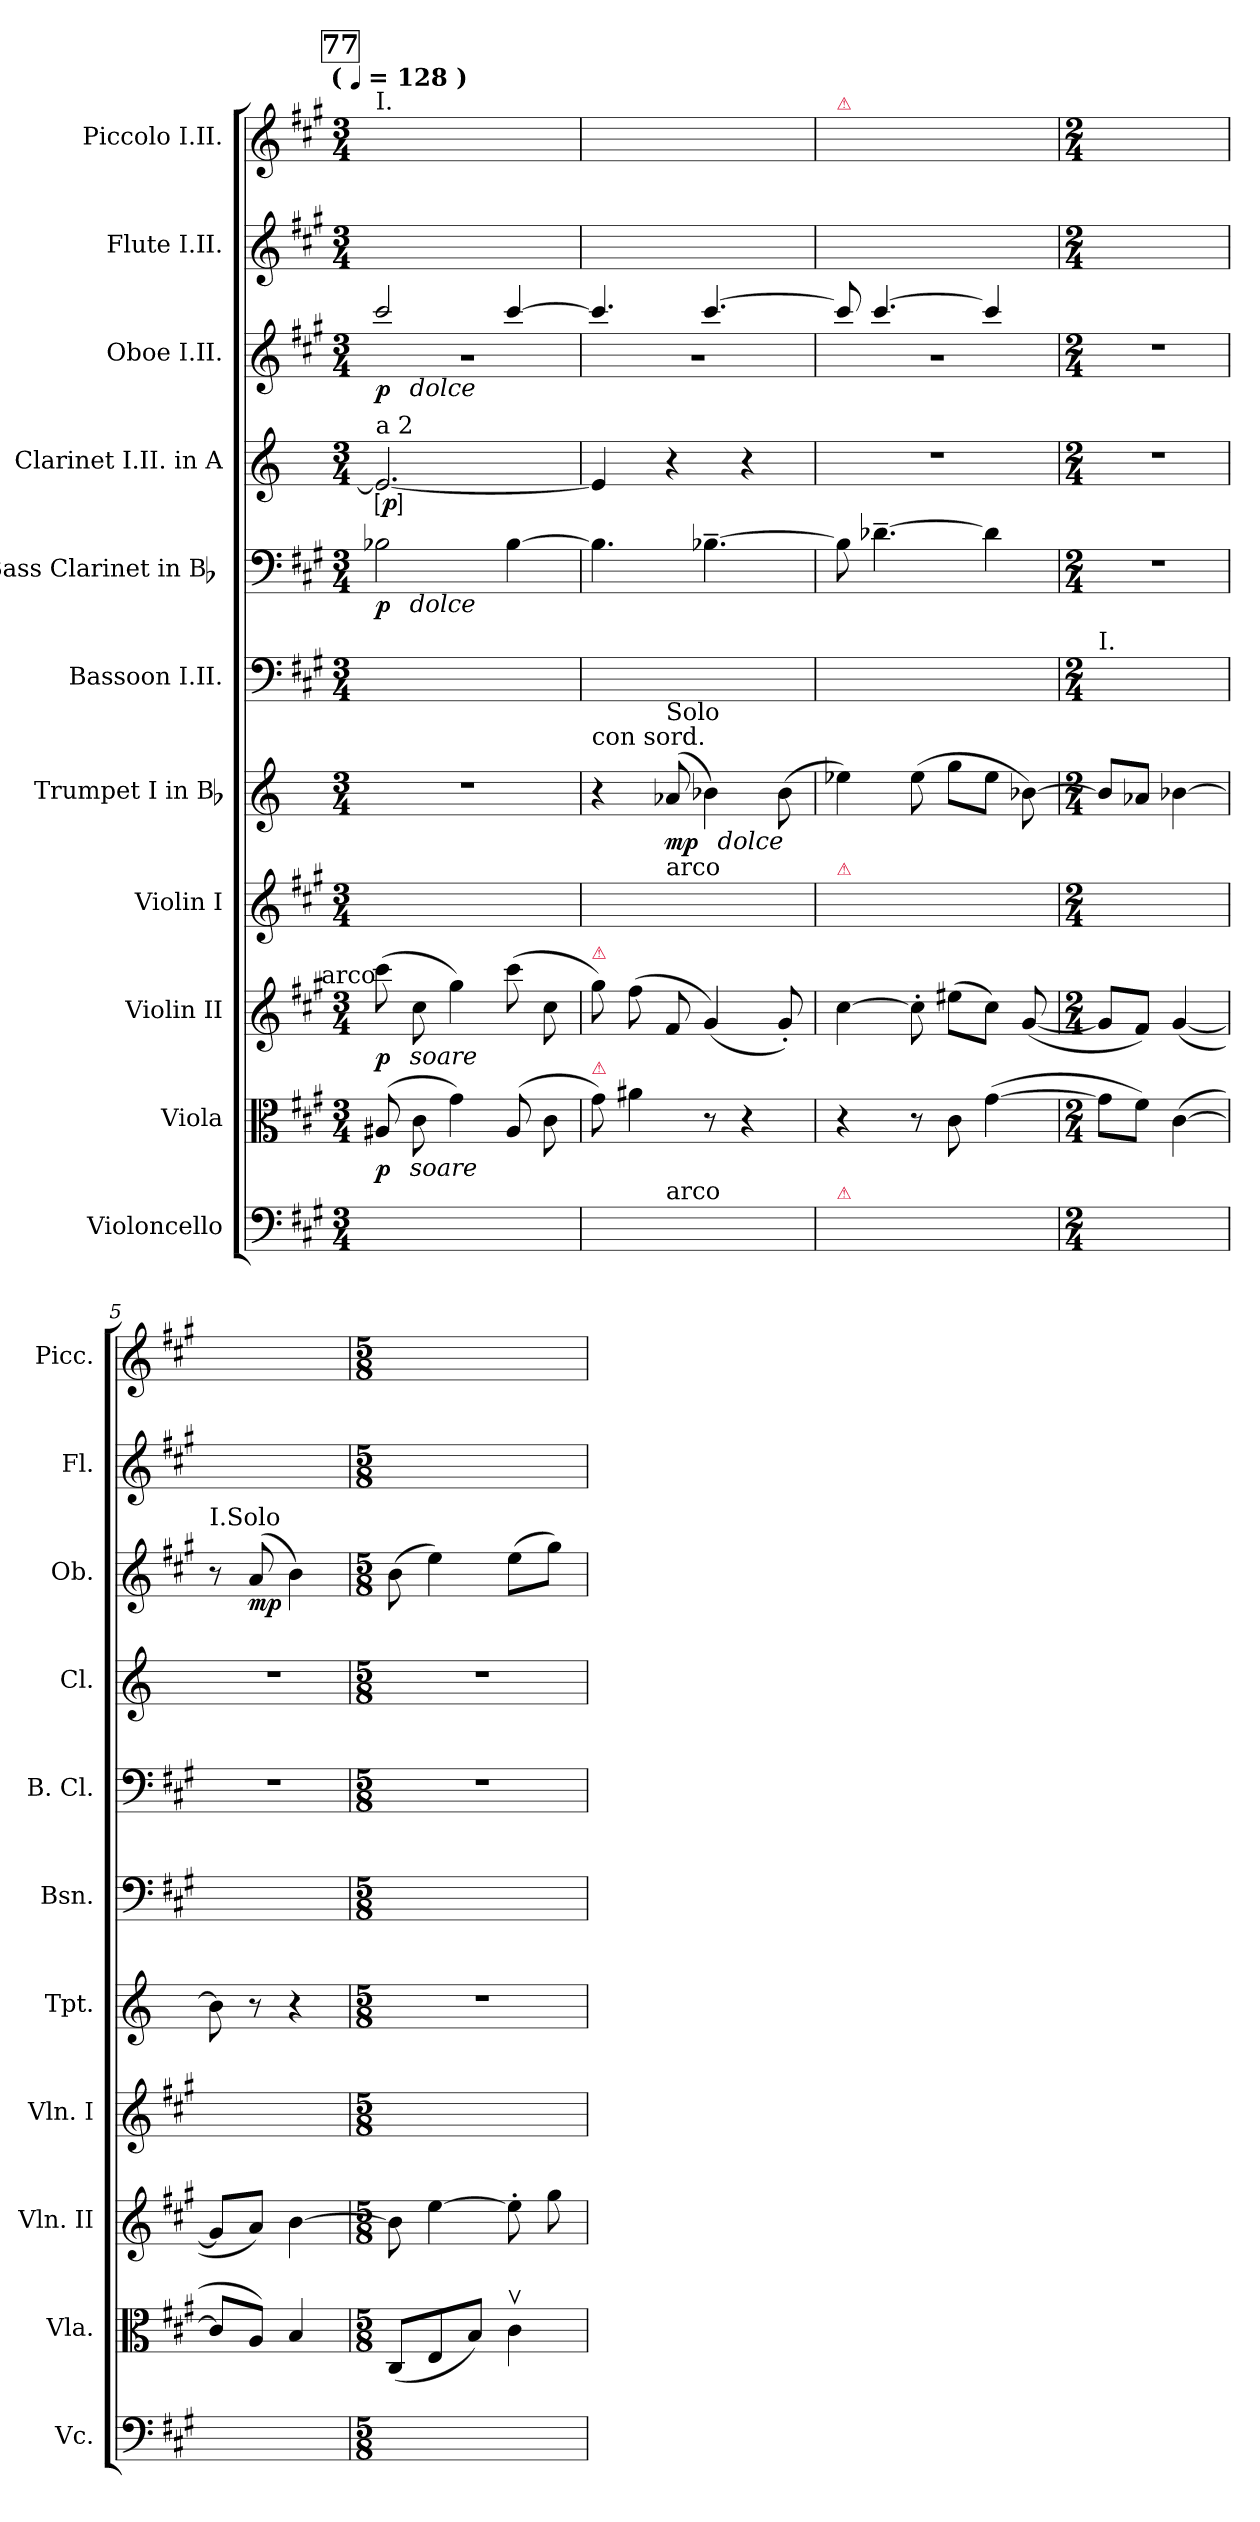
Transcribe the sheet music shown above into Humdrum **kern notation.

**kern	**kern	**dynam	**kern	**dynam	**kern	**kern	**dynam	**kern	**kern	**dynam	**kern	**dynam	**kern	**dynam	**kern	**kern
*part11	*part10	*part10	*part9	*part9	*part8	*part7	*part7	*part6	*part5	*part5	*part4	*part4	*part3	*part3	*part2	*part1
*staff11	*staff10	*staff10	*staff9	*staff9	*staff8	*staff7	*staff7	*staff6	*staff5	*staff5	*staff4	*staff4	*staff3	*staff3	*staff2	*staff1
*I"Violoncello	*I"Viola	*	*I"Violin II	*	*I"Violin I	*I"Trumpet I in Bb	*	*I"Bassoon I.II.	*I"Bass Clarinet in Bb [C]	*	*I"Clarinet I.II. in A	*	*I"Oboe I.II.	*	*I"Flute I.II.	*I"Piccolo I.II.
*I'Vc.	*I'Vla.	*	*I'Vln. II	*	*I'Vln. I	*I'Tpt.	*	*I'Bsn.	*I'B. Cl.	*	*I'Cl.	*	*I'Ob.	*	*I'Fl.	*I'Picc.
*clefF4	*clefC3	*	*clefG2	*	*clefG2	*clefG2	*	*clefF4	*clefF4	*	*clefG2	*	*clefG2	*	*clefG2	*clefG2
*	*	*	*	*	*	*ITrd1c2	*	*	*	*	*ITrd2c3	*	*	*	*	*ITrd-7c-12
*k[f#c#g#]	*k[f#c#g#]	*	*k[f#c#g#]	*	*k[f#c#g#]	*k[b-e-]	*	*k[f#c#g#]	*k[f#c#g#]	*	*k[f#c#g#]	*	*k[f#c#g#]	*	*k[f#c#g#]	*k[f#c#g#]
*A:	*A:	*	*A:	*	*A:	*B-:	*	*A:	*A:	*	*A:	*	*A:	*	*A:	*A:
!!LO:TX:omd:t=( [quarter] = 128 )
*M3/4	*M3/4	*	*M3/4	*	*M3/4	*M3/4	*	*M3/4	*M3/4	*	*M3/4	*	*M3/4	*	*M3/4	*M3/4
*MM128	*MM128	*	*MM128	*	*MM128	*MM128	*	*MM128	*MM128	*	*MM128	*	*MM128	*	*MM128	*MM128
!!LO:REH:place=s1:t=77
=1	=1	=1	=1	=1	=1	=1	=1	=1	=1	=1	=1	=1	=1	=1	=1	=1
*	*	*	*	*	*	*	*	*	*	*	*	*	*^	*	*	*
!	!	!	!	!	!	!	!	!	!	!	!	!	!	!	!	!	!LO:TX:a:t=I.
!	!	!	!	!	!	!	!	!	!	!	!LO:TX:a:t=a 2	!	!	!	!	!	!
!	!	!	!LO:TX:a:rj:t=arco	!	!	!	!	!	!	!	!	!	!	!	!	!	!
!	!	!LO:DY:t=%s soare	!	!LO:DY:t=%s soare	!	!	!	!	!	!LO:DY:t=%s dolce	!	!LO:DY:ed=brack	!	!	!LO:DY:t=%s dolce	!	!
4%3ryy	(8A#X	p	(8ccc#	p	4%3ryy	4%3r	.	4%3ryy	2B-X	p	2.c#_	p	2ccc#	4%3r	p	4%3ryy	4ryy
.	8c#	.	8cc#	.	.	.	.	.	.	.	.	.	.	.	.	.	.
.	4g#)	.	4gg#)	.	.	.	.	.	.	.	.	.	.	.	.	.	4ryy
.	(8A#	.	(8ccc#	.	.	.	.	.	[4B-	.	.	.	[4ccc#	.	.	.	4ryy
.	8c#	.	8cc#	.	.	.	.	.	.	.	.	.	.	.	.	.	.
=2	=2	=2	=2	=2	=2	=2	=2	=2	=2	=2	=2	=2	=2	=2	=2	=2	=2
!	!	!	!	!	!	!LO:TX:a:t=con sord.	!	!	!	!	!	!	!	!	!	!	!
!	!	!	!LO:TX:a:color=crimson:t=⚠	!	!	!	!	!	!	!	!	!	!	!	!	!	!
!	!LO:TX:a:color=crimson:t=⚠	!	!	!	!	!	!	!	!	!	!	!	!	!	!	!	!
4ryy	8g#)	.	8gg#)	.	4ryy	4r	.	4%3ryy	4.B-]	.	4c#]	.	4.ccc#]	4%3r	.	4%3ryy	8ryy
.	4a#X	.	(8ff#	.	.	.	.	.	.	.	.	.	.	.	.	.	4ryy
!	!	!	!	!	!	!LO:TX:a:t=Solo	!	!	!	!	!	!	!	!	!	!	!
!	!	!	!	!	!LO:TX:a:t=arco	!	!	!	!	!	!	!	!	!	!	!	!
!LO:TX:a:t=arco	!	!	!	!	!	!	!	!	!	!	!	!	!	!	!	!	!
!	!	!	!	!	!	!	!LO:DY:t=%s dolce	!	!	!	!	!	!	!	!	!	!
8ryy	.	.	8f#	.	8ryy	(8g-X	mp	.	.	.	4r	.	.	.	.	.	.
8ryy	8r	.	(4g#)	.	8ryy	4a-X)	.	.	[4.B-X~	.	.	.	[4.ccc#	.	.	.	4ryy
8ryy	4r	.	.	.	8ryy	.	.	.	.	.	4r	.	.	.	.	.	.
8ryy	.	.	8g#')	.	8ryy	(8a-	.	.	.	.	.	.	.	.	.	.	8ryy
=3	=3	=3	=3	=3	=3	=3	=3	=3	=3	=3	=3	=3	=3	=3	=3	=3	=3
!	!	!	!	!	!	!	!	!	!	!	!	!	!	!	!	!	!LO:TX:a:color=crimson:t=⚠
!	!	!	!	!	!LO:TX:a:color=crimson:t=⚠	!	!	!	!	!	!	!	!	!	!	!	!
!LO:TX:a:color=crimson:t=⚠	!	!	!	!	!	!	!	!	!	!	!	!	!	!	!	!	!
8ryy	4r	.	[4cc#	.	8ryy	4dd-X)	.	4%3ryy	8B-]	.	4%3r	.	8ccc#]	4%3r	.	4%3ryy	8ryy
4.ryy	.	.	.	.	4ryy	.	.	.	[4.d-X~	.	.	.	[4.ccc#	.	.	.	4ryy
.	8r	.	8cc#']	.	.	(8dd-	.	.	.	.	.	.	.	.	.	.	.
.	8c#	.	(8ee#XL	.	8ryy	8ffL	.	.	.	.	.	.	.	.	.	.	8ryy
8ryy	([4g#	.	8cc#J)	.	4ryy	8dd-J	.	.	4d-]	.	.	.	4ccc#]	.	.	.	4ryy
8ryy	.	.	([8g#	.	.	[8a-X)	.	.	.	.	.	.	.	.	.	.	.
*	*	*	*	*	*	*	*	*	*	*	*	*	*v	*v	*	*	*
=4	=4	=4	=4	=4	=4	=4	=4	=4	=4	=4	=4	=4	=4	=4	=4	=4
*M2/4	*M2/4	*	*M2/4	*	*M2/4	*M2/4	*	*M2/4	*M2/4	*	*M2/4	*	*M2/4	*	*M2/4	*M2/4
!	!	!	!	!	!	!	!	!LO:TX:a:t=I.	!	!	!	!	!	!	!	!
8ryy	8g#L]	.	8g#L]	.	8ryy	8a-L]	.	2ryy	2r	.	2r	.	2r	.	2ryy	2ryy
8ryy	8f#J)	.	8f#J)	.	8ryy	8g-XJ	.	.	.	.	.	.	.	.	.	.
4ryy	([4c#	.	([4g#	.	4ryy	[4a-X	.	.	.	.	.	.	.	.	.	.
=5	=5	=5	=5	=5	=5	=5	=5	=5	=5	=5	=5	=5	=5	=5	=5	=5
!	!	!	!	!	!	!	!	!	!	!	!	!	!LO:TX:a:t=I.Solo	!	!	!
8ryy	8c#L]	.	8g#L]	.	8ryy	8a-]	.	4ryy	2r	.	2r	.	8r	.	2ryy	2ryy
8ryy	8AJ)	.	8aJ)	.	8ryy	8r	.	.	.	.	.	.	(8a	mp	.	.
4ryy	4B	.	[4b	.	4ryy	4r	.	4ryy	.	.	.	.	4b)	.	.	.
=6	=6	=6	=6	=6	=6	=6	=6	=6	=6	=6	=6	=6	=6	=6	=6	=6
*M5/8	*M5/8	*	*M5/8	*	*M5/8	*M5/8	*	*M5/8	*M5/8	*	*M5/8	*	*M5/8	*	*M5/8	*M5/8
4ryy	(8C#L	.	8b]	.	8ryy	8%5r	.	4ryy	8%5r	.	8%5r	.	(8b	.	2ryy	8%5ryy
.	8E	.	[4ee	.	8ryy	.	.	.	.	.	.	.	4ee)	.	.	.
8ryy	8BJ)	.	.	.	8ryy	.	.	8ryy	.	.	.	.	.	.	.	.
4ryy	4c#v	.	8ee']	.	4ryy	.	.	4ryy	.	.	.	.	(8ee\L	.	.	.
.	.	.	8gg#	.	.	.	.	.	.	.	.	.	8gg#\J)	.	8ryy	.
=	=	=	=	=	=	=	=	=	=	=	=	=	=	=	=	=
*-	*-	*-	*-	*-	*-	*-	*-	*-	*-	*-	*-	*-	*-	*-	*-	*-
